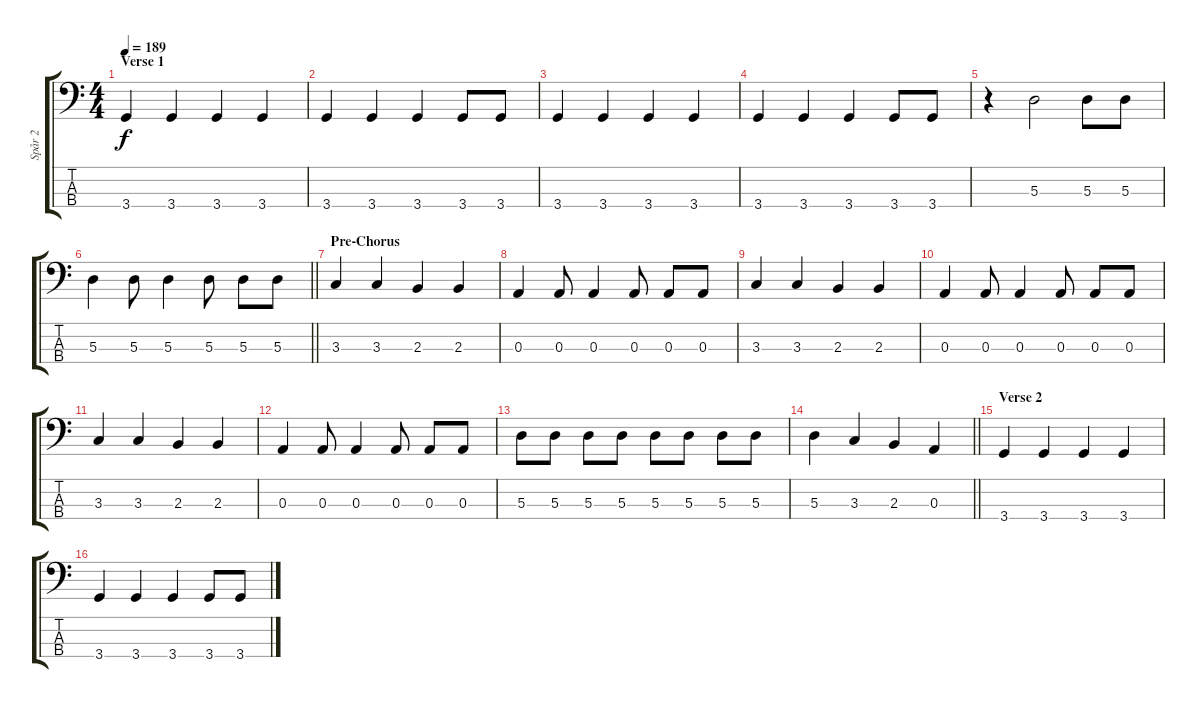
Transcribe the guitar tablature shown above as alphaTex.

\track ("Spår 2" "Spår 2") {instrument electricbasspick}
\staff {score tabs}
\tuning (G2 D2 A1 E1) {hide}
\ts (4 4)
\section ("" "Verse 1")
\tempo 189
\clef f4
\ks c
3.4.4{dy f} 3.4.4 3.4.4 3.4.4 |
3.4.4 3.4.4 3.4.4 3.4.8 3.4.8 |
3.4.4 3.4.4 3.4.4 3.4.4 |
3.4.4 3.4.4 3.4.4 3.4.8 3.4.8 |
r.4 5.3.2 5.3.8 5.3.8 |
\barLineRight lightlight
5.3.4 5.3.8 5.3.4 5.3.8 5.3.8 5.3.8 |
\section ("" "Pre-Chorus")
3.3.4 3.3.4 2.3.4 2.3.4 |
0.3.4 0.3.8 0.3.4 0.3.8 0.3.8 0.3.8 |
3.3.4 3.3.4 2.3.4 2.3.4 |
0.3.4 0.3.8 0.3.4 0.3.8 0.3.8 0.3.8 |
3.3.4 3.3.4 2.3.4 2.3.4 |
0.3.4 0.3.8 0.3.4 0.3.8 0.3.8 0.3.8 |
5.3.8 5.3.8 5.3.8 5.3.8 5.3.8 5.3.8 5.3.8 5.3.8 |
\barLineRight lightlight
5.3.4 3.3.4 2.3.4 0.3.4 |
\section ("" "Verse 2")
3.4.4 3.4.4 3.4.4 3.4.4 |
3.4.4 3.4.4 3.4.4 3.4.8 3.4.8
